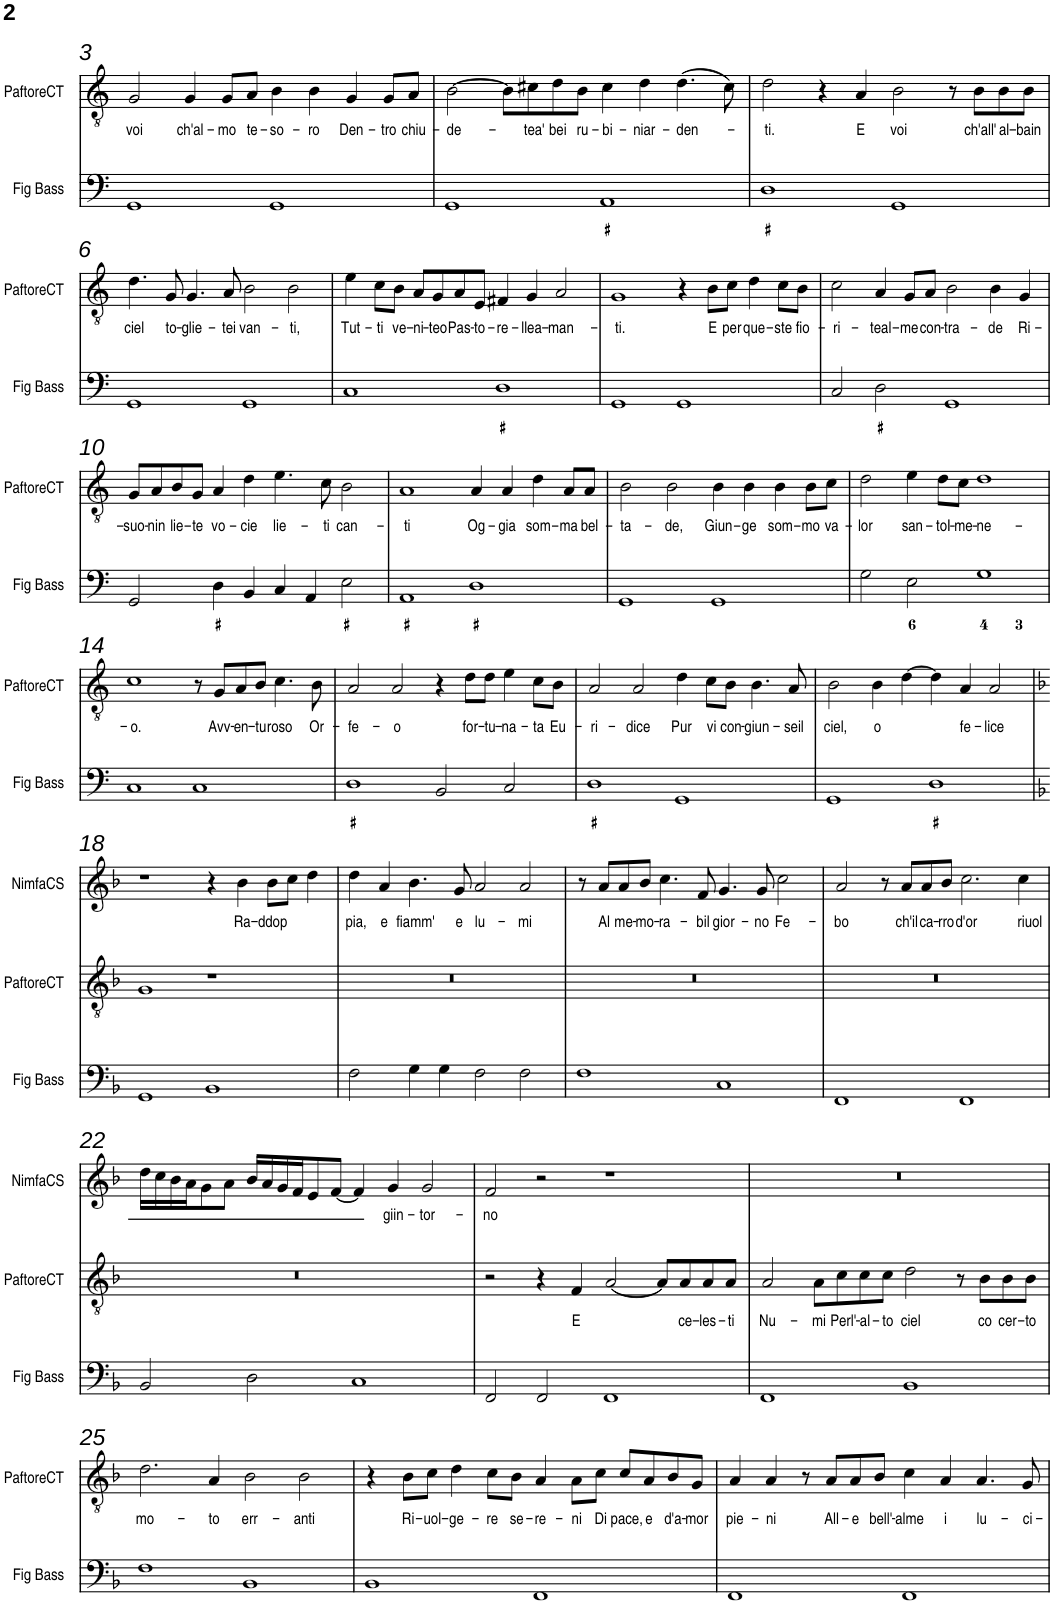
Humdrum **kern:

**kern	**kern	**text	**kern	**text
*part3	*part2	*part2	*part1	*part1
*staff3	*staff2	*staff2	*staff1	*staff1
*I"Fig Bass	*I"Paftore del Coro	*	*I"Nimfa del Coro	*
*I'Fig Bass	*	*	*	*
!!LO:PB:g=z
*clefF4	*clefGv2	*	*clefG2	*
*k[]	*k[]	*	*k[]	*
*M4/2	*M4/2	*	*M4/2	*
=3	=3	=3	=3	=3
!	!	!LO:LY:b	!	!
1GG	2G/	voi	0r	.
!	!	!LO:LY:b	!	!
.	4G/	ch'al-	.	.
!	!	!LO:LY:b	!	!
.	8G/L	-mo	.	.
!	!	!LO:LY:b	!	!
.	8A/J	te-	.	.
!	!	!LO:LY:b	!	!
1GG	4B\	-so-	.	.
!	!	!LO:LY:b	!	!
.	4B\	-ro	.	.
!	!	!LO:LY:b	!	!
.	4G/	Den-	.	.
!	!	!LO:LY:b	!	!
.	8G/L	-tro	.	.
!	!	!LO:LY:b	!	!
.	8A/J	chiu-	.	.
=4	=4	=4	=4	=4
!	!	!LO:LY:b	!	!
1GG	[2B\	-de-	0r	.
.	8B\L]	.	.	.
!	!	!LO:LY:b	!	!
.	8c#X\	-tea'	.	.
!	!	!LO:LY:b	!	!
.	8d\	bei	.	.
!	!	!LO:LY:b	!	!
.	8B\J	ru-	.	.
!	!	!LO:LY:b	!	!
1AA	4c#\	-bi-	.	.
!	!	!LO:LY:b	!	!
.	4d\	-niar-	.	.
!	!	!LO:LY:b	!	!
.	(4.d\	-den-	.	.
.	8c#\)	.	.	.
=5	=5	=5	=5	=5
!	!	!LO:LY:b	!	!
1D	2d\	-ti.	0r	.
.	4r	.	.	.
!	!	!LO:LY:b	!	!
.	4A/	E	.	.
!	!	!LO:LY:b	!	!
1GG	2B\	voi	.	.
.	8r	.	.	.
!	!	!LO:LY:b	!	!
.	8B\L	ch'all'	.	.
!	!	!LO:LY:b	!	!
.	8B\	al-	.	.
!	!	!LO:LY:b	!	!
.	8B\J	-bain	.	.
!!LO:LB:g=z
=6	=6	=6	=6	=6
!	!	!LO:LY:b	!	!
1GG	4.d\	ciel	0r	.
!	!	!LO:LY:b	!	!
.	8G/	to-	.	.
!	!	!LO:LY:b	!	!
.	4.G/	-glie-	.	.
!	!	!LO:LY:b	!	!
.	8A/	-tei	.	.
!	!	!LO:LY:b	!	!
1GG	2B\	van-	.	.
!	!	!LO:LY:b	!	!
.	2B\	-ti,	.	.
=7	=7	=7	=7	=7
!	!	!LO:LY:b	!	!
1C	4e\	Tut-	0r	.
!	!	!LO:LY:b	!	!
.	8c\L	-ti	.	.
!	!	!LO:LY:b	!	!
.	8B\J	ve-	.	.
!	!	!LO:LY:b	!	!
.	8A/L	-ni-	.	.
!	!	!LO:LY:b	!	!
.	8G/	-teo	.	.
!	!	!LO:LY:b	!	!
.	8A/	Pas-	.	.
!	!	!LO:LY:b	!	!
.	8E/J	-to-	.	.
!	!	!LO:LY:b	!	!
1D	4F#X/	-re-	.	.
!	!	!LO:LY:b	!	!
.	4G/	-llea-	.	.
!	!	!LO:LY:b	!	!
.	2A/	-man-	.	.
=8	=8	=8	=8	=8
!	!	!LO:LY:b	!	!
1GG	1G	-ti.	0r	.
1GG	4r	.	.	.
!	!	!LO:LY:b	!	!
.	8B\L	E	.	.
!	!	!LO:LY:b	!	!
.	8c\J	per	.	.
!	!	!LO:LY:b	!	!
.	4d\	que-	.	.
!	!	!LO:LY:b	!	!
.	8c\L	-ste	.	.
!	!	!LO:LY:b	!	!
.	8B\J	fio-	.	.
=9	=9	=9	=9	=9
!	!	!LO:LY:b	!	!
2C/	2c\	-ri-	0r	.
!	!	!LO:LY:b	!	!
2D\	4A/	-teal-	.	.
!	!	!LO:LY:b	!	!
.	8G/L	-me	.	.
!	!	!LO:LY:b	!	!
.	8A/J	con-	.	.
!	!	!LO:LY:b	!	!
1GG	2B\	-tra-	.	.
!	!	!LO:LY:b	!	!
.	4B\	-de	.	.
!	!	!LO:LY:b	!	!
.	4G/	Ri-	.	.
!!LO:LB:g=z
=10	=10	=10	=10	=10
!	!	!LO:LY:b	!	!
2GG/	8G/L	-suo-	0r	.
!	!	!LO:LY:b	!	!
.	8A/	-nin	.	.
!	!	!LO:LY:b	!	!
.	8B/	lie-	.	.
!	!	!LO:LY:b	!	!
.	8G/J	-te	.	.
!	!	!LO:LY:b	!	!
4D\	4A/	vo-	.	.
!	!	!LO:LY:b	!	!
4BB/	4d\	-cie	.	.
!	!	!LO:LY:b	!	!
4C/	4.e\	lie-	.	.
4AA/	.	.	.	.
!	!	!LO:LY:b	!	!
.	8c\	-ti	.	.
!	!	!LO:LY:b	!	!
2E\	2B\	can-	.	.
=11	=11	=11	=11	=11
!	!	!LO:LY:b	!	!
1AA	1A	-ti	0r	.
!	!	!LO:LY:b	!	!
1D	4A/	Og-	.	.
!	!	!LO:LY:b	!	!
.	4A/	-gia	.	.
!	!	!LO:LY:b	!	!
.	4d\	som-	.	.
!	!	!LO:LY:b	!	!
.	8A/L	-ma	.	.
!	!	!LO:LY:b	!	!
.	8A/J	bel-	.	.
=12	=12	=12	=12	=12
!	!	!LO:LY:b	!	!
1GG	2B\	-ta-	0r	.
!	!	!LO:LY:b	!	!
.	2B\	-de,	.	.
!	!	!LO:LY:b	!	!
1GG	4B\	Giun-	.	.
!	!	!LO:LY:b	!	!
.	4B\	-ge	.	.
!	!	!LO:LY:b	!	!
.	4B\	som-	.	.
!	!	!LO:LY:b	!	!
.	8B\L	-mo	.	.
!	!	!LO:LY:b	!	!
.	8c\J	va-	.	.
=13	=13	=13	=13	=13
!	!	!LO:LY:b	!	!
2G\	2d\	-lor	0r	.
!	!	!LO:LY:b	!	!
2E\	4e\	san-	.	.
!	!	!LO:LY:b	!	!
.	8d\L	-toI-	.	.
!	!	!LO:LY:b	!	!
.	8c\J	-me-	.	.
!	!	!LO:LY:b	!	!
1G	1d	-ne-	.	.
!!LO:LB:g=z
=14	=14	=14	=14	=14
!	!	!LO:LY:b	!	!
1C	1c	-o.	0r	.
1C	8r	.	.	.
!	!	!LO:LY:b	!	!
.	8G/L	Avv-	.	.
!	!	!LO:LY:b	!	!
.	8A/	-en-	.	.
!	!	!LO:LY:b	!	!
.	8B/J	-tu	.	.
!	!	!LO:LY:b	!	!
.	4.c\	roso	.	.
!	!	!LO:LY:b	!	!
.	8B\	Or-	.	.
=15	=15	=15	=15	=15
!	!	!LO:LY:b	!	!
1D	2A/	-fe-	0r	.
!	!	!LO:LY:b	!	!
.	2A/	-o	.	.
2BB/	4r	.	.	.
!	!	!LO:LY:b	!	!
.	8d\L	for-	.	.
!	!	!LO:LY:b	!	!
.	8d\J	-tu-	.	.
!	!	!LO:LY:b	!	!
2C/	4e\	-na-	.	.
!	!	!LO:LY:b	!	!
.	8c\L	-ta	.	.
!	!	!LO:LY:b	!	!
.	8B\J	Eu-	.	.
=16	=16	=16	=16	=16
!	!	!LO:LY:b	!	!
1D	2A/	-ri-	0r	.
!	!	!LO:LY:b	!	!
.	2A/	-dice	.	.
!	!	!LO:LY:b	!	!
1GG	4d\	Pur	.	.
!	!	!LO:LY:b	!	!
.	8c\L	vi	.	.
!	!	!LO:LY:b	!	!
.	8B\J	con-	.	.
!	!	!LO:LY:b	!	!
.	4.B\	-giun-	.	.
!	!	!LO:LY:b	!	!
.	8A/	-seil	.	.
=17	=17	=17	=17	=17
!	!	!LO:LY:b	!	!
1GG	2B\	ciel,	0r	.
!	!	!LO:LY:b	!	!
.	4B\	o	.	.
.	[4d\	.	.	.
1D	4d\]	.	.	.
!	!	!LO:LY:b	!	!
.	4A/	fe-	.	.
!	!	!LO:LY:b	!	!
.	2A/	-lice	.	.
!!LO:LB:g=z
=18	=18	=18	=18	=18
*k[b-]	*k[b-]	*	*k[b-]	*
1GG	1G	.	1r	.
1BB-	1r	.	4r	.
!	!	!	!	!LO:LY:b
.	.	.	4b-\	Ra-
!	!	!	!	!LO:LY:b
.	.	.	8b-\L	-ddop
.	.	.	8cc\J	.
.	.	.	4dd\	.
=19	=19	=19	=19	=19
!	!	!	!	!LO:LY:b
2F\	0r	.	4dd\	pia,
!	!	!	!	!LO:LY:b
.	.	.	4a/	e
!	!	!	!	!LO:LY:b
4G\	.	.	4.b-\	fiamm'
4G\	.	.	.	.
!	!	!	!	!LO:LY:b
.	.	.	8g/	e
!	!	!	!	!LO:LY:b
2F\	.	.	2a/	lu-
!	!	!	!	!LO:LY:b
2F\	.	.	2a/	-mi
=20	=20	=20	=20	=20
1F	0r	.	8r	.
!	!	!	!	!LO:LY:b
.	.	.	8a/L	Al
!	!	!	!	!LO:LY:b
.	.	.	8a/	me-
!	!	!	!	!LO:LY:b
.	.	.	8b-/J	-mo-
!	!	!	!	!LO:LY:b
.	.	.	4.cc\	-ra-
!	!	!	!	!LO:LY:b
.	.	.	8f/	-bil
!	!	!	!	!LO:LY:b
1C	.	.	4.g/	gior-
!	!	!	!	!LO:LY:b
.	.	.	8g/	-no
!	!	!	!	!LO:LY:b
.	.	.	2cc\	Fe-
=21	=21	=21	=21	=21
!	!	!	!	!LO:LY:b
1FF	0r	.	2a/	-bo
.	.	.	8r	.
!	!	!	!	!LO:LY:b
.	.	.	8a/L	ch'il
!	!	!	!	!LO:LY:b
.	.	.	8a/	ca-
!	!	!	!	!LO:LY:b
.	.	.	8b-/J	-rro
!	!	!	!	!LO:LY:b
1FF	.	.	2.cc\	d'or
!	!	!	!	!LO:LY:b
.	.	.	4cc\	riuol
!!LO:LB:g=z
=22	=22	=22	=22	=22
2BB-/	0r	.	16dd\LL	.
.	.	.	16cc\	.
.	.	.	16b-\	.
.	.	.	16a\J	.
.	.	.	8g\	.
.	.	.	8a\J	.
2D\	.	.	16b-/LL	.
.	.	.	16a/	.
.	.	.	16g/	.
.	.	.	16f/J	.
.	.	.	8e/	.
.	.	.	[8f/J	.
1C	.	.	4f/]	.
!	!	!	!	!LO:LY:b
.	.	.	4g/	giin-
!	!	!	!	!LO:LY:b
.	.	.	2g/	-tor-
=23	=23	=23	=23	=23
!	!	!	!	!LO:LY:b
2FF/	2r	.	2f/	-no
2FF/	4r	.	2r	.
!	!	!LO:LY:b	!	!
.	4F/	E	.	.
1FF	[2A/	.	1r	.
.	8A/L]	.	.	.
!	!	!LO:LY:b	!	!
.	8A/	ce-	.	.
!	!	!LO:LY:b	!	!
.	8A/	-les-	.	.
!	!	!LO:LY:b	!	!
.	8A/J	-ti	.	.
=24	=24	=24	=24	=24
!	!	!LO:LY:b	!	!
1FF	2A/	Nu-	0r	.
!	!	!LO:LY:b	!	!
.	8A\L	-mi	.	.
!	!	!LO:LY:b	!	!
.	8c\	Perl'-	.	.
!	!	!LO:LY:b	!	!
.	8c\	-al-	.	.
!	!	!LO:LY:b	!	!
.	8c\J	-to	.	.
!	!	!LO:LY:b	!	!
1BB-	2d\	ciel	.	.
.	8r	.	.	.
!	!	!LO:LY:b	!	!
.	8B-\L	co	.	.
!	!	!LO:LY:b	!	!
.	8B-\	cer-	.	.
!	!	!LO:LY:b	!	!
.	8B-\J	-to	.	.
!!LO:LB:g=z
=25	=25	=25	=25	=25
!	!	!LO:LY:b	!	!
1F	2.d\	mo-	0r	.
!	!	!LO:LY:b	!	!
.	4A/	-to	.	.
!	!	!LO:LY:b	!	!
1BB-	2B-\	err-	.	.
!	!	!LO:LY:b	!	!
.	2B-\	-anti	.	.
=26	=26	=26	=26	=26
1BB-	4r	.	0r	.
!	!	!LO:LY:b	!	!
.	8B-\L	Ri-	.	.
!	!	!LO:LY:b	!	!
.	8c\J	-uol-	.	.
!	!	!LO:LY:b	!	!
.	4d\	-ge-	.	.
!	!	!LO:LY:b	!	!
.	8c\L	-re	.	.
!	!	!LO:LY:b	!	!
.	8B-\J	se-	.	.
!	!	!LO:LY:b	!	!
1FF	4A/	-re-	.	.
!	!	!LO:LY:b	!	!
.	8A\L	-ni	.	.
!	!	!LO:LY:b	!	!
.	8c\J	Di	.	.
!	!	!LO:LY:b	!	!
.	8c/L	pace,	.	.
!	!	!LO:LY:b	!	!
.	8A/	e	.	.
!	!	!LO:LY:b	!	!
.	8B-/	d'a-	.	.
!	!	!LO:LY:b	!	!
.	8G/J	-mor	.	.
=27	=27	=27	=27	=27
!	!	!LO:LY:b	!	!
1FF	4A/	pie-	0r	.
!	!	!LO:LY:b	!	!
.	4A/	-ni	.	.
.	8r	.	.	.
!	!	!LO:LY:b	!	!
.	8A/L	All-	.	.
!	!	!LO:LY:b	!	!
.	8A/	-e	.	.
!	!	!LO:LY:b	!	!
.	8B-/J	bell'-	.	.
!	!	!LO:LY:b	!	!
1FF	4c\	-alme	.	.
!	!	!LO:LY:b	!	!
.	4A/	i	.	.
!	!	!LO:LY:b	!	!
.	4.A/	lu-	.	.
!	!	!LO:LY:b	!	!
.	8G/	-ci-	.	.
=	=	=	=	=
*-	*-	*-	*-	*-
